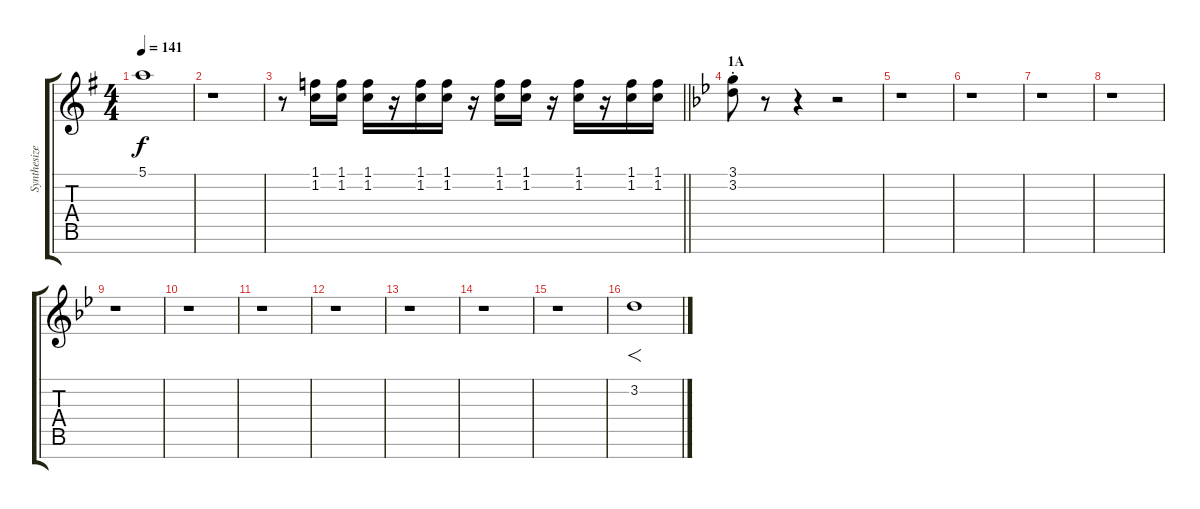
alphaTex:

\track ("Synthesizer I" "Synthesize") {instrument lead2sawtooth}
\staff {score tabs}
\tuning (E5 B4 G4 D4 A3 E3 B2) {hide}
\ts (4 4)
\tempo 141
\clef g2
\ks g
5.1.1{dy f} |
r.1 |
\barLineRight lightlight
r.8 (1.1 1.2).16 (1.1 1.2).16 (1.1 1.2).16 r.16 (1.1 1.2).16 (1.1 1.2).16 r.16 (1.1 1.2).16 (1.1 1.2).16 r.16 (1.1 1.2).16 r.16 (1.1 1.2).16 (1.1 1.2).16 |
\section ("" "1A")
\ks bb
(3.1{st} 3.2{st}).8 r.8 r.4 r.2 |
r.1 |
r.1 |
r.1 |
r.1 |
r.1 |
r.1 |
r.1 |
r.1 |
r.1 |
r.1 |
r.1 |
3.2.1{f}
